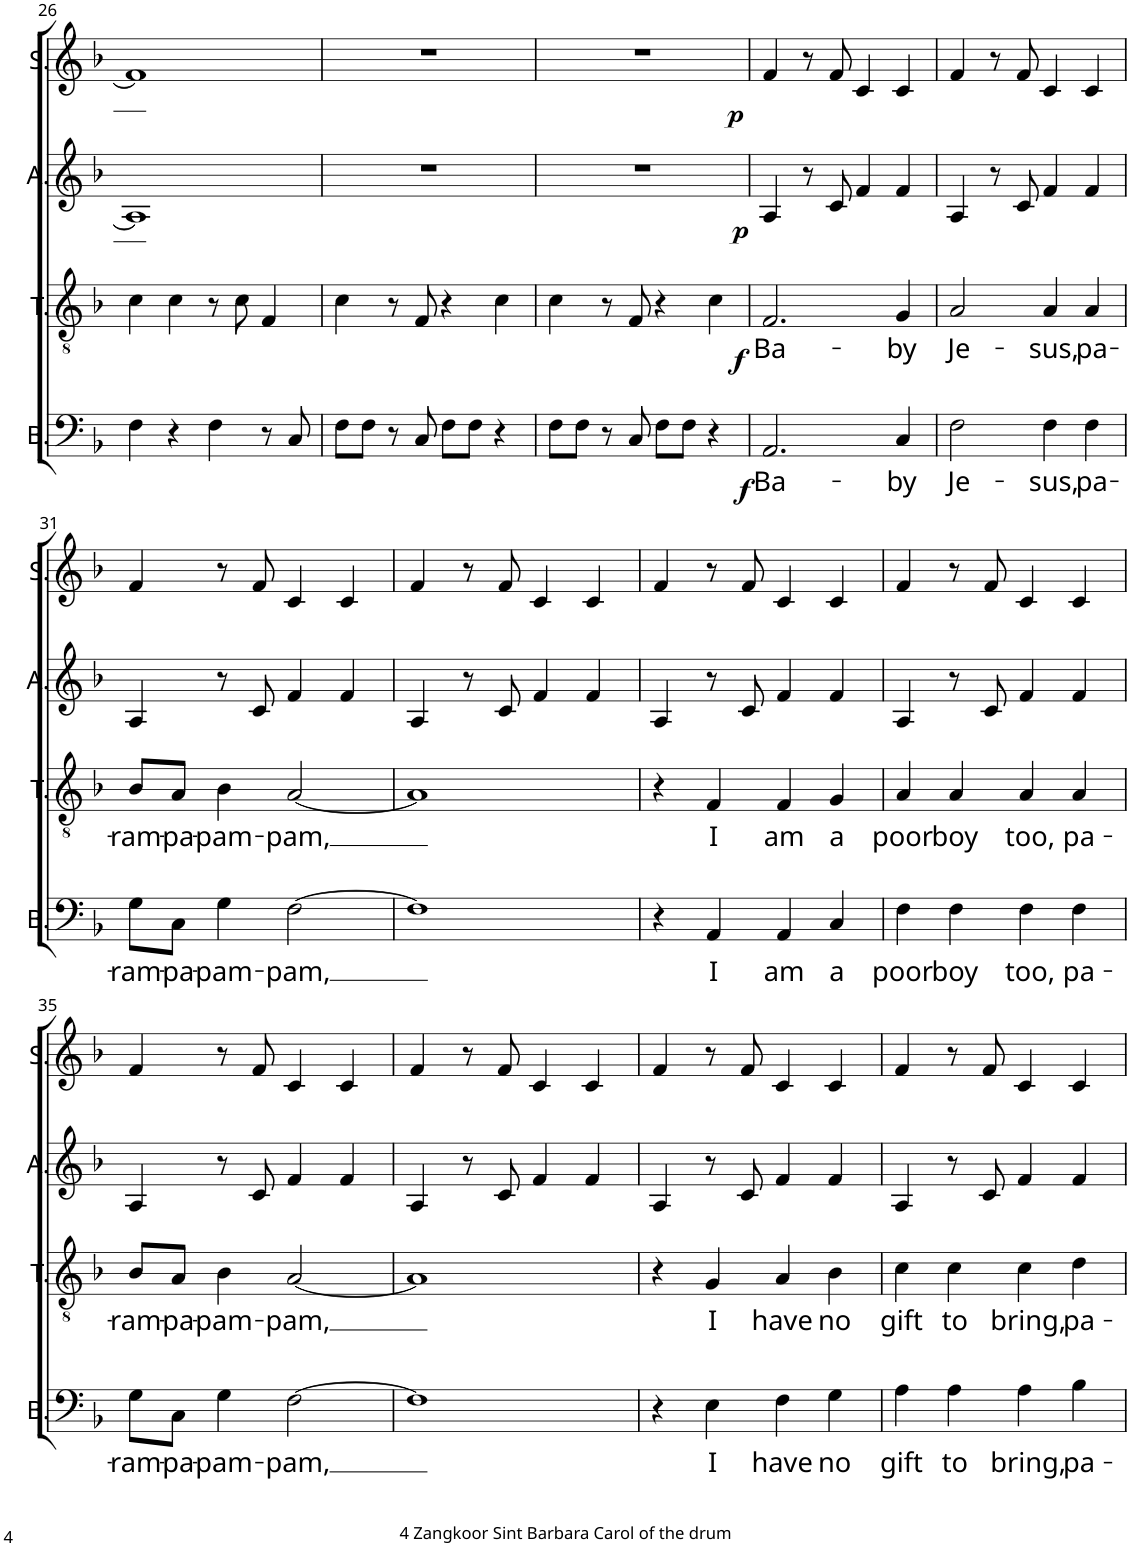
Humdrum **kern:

**kern	**text	**dynam	**kern	**text	**dynam	**kern	**dynam	**kern	**dynam
*part4	*part4	*part4	*part3	*part3	*part3	*part2	*part2	*part1	*part1
*staff4	*staff4	*staff4	*staff3	*staff3	*staff3	*staff2	*staff2	*staff1	*staff1
*I"Bass	*	*	*I"Tenor	*	*	*I"Alto	*	*I"Soprano	*
*I'B.	*	*	*I'T.	*	*	*I'A.	*	*I'S.	*
!!LO:PB:g=z
*clefF4	*	*	*clefGv2	*	*	*clefG2	*	*clefG2	*
*k[b-]	*	*	*k[b-]	*	*	*k[b-]	*	*k[b-]	*
*M4/4	*	*	*M4/4	*	*	*M4/4	*	*M4/4	*
=26	=26	=26	=26	=26	=26	=26	=26	=26	=26
4F\	.	.	4c\	.	.	1A]	.	1f]	.
4r	.	.	4c\	.	.	.	.	.	.
4F\	.	.	8r	.	.	.	.	.	.
.	.	.	8c\	.	.	.	.	.	.
8r	.	.	4F/	.	.	.	.	.	.
8C/	.	.	.	.	.	.	.	.	.
=27	=27	=27	=27	=27	=27	=27	=27	=27	=27
8F\L	.	.	4c\	.	.	1r	.	1r	.
8F\J	.	.	.	.	.	.	.	.	.
8r	.	.	8r	.	.	.	.	.	.
8C/	.	.	8F/	.	.	.	.	.	.
8F\L	.	.	4r	.	.	.	.	.	.
8F\J	.	.	.	.	.	.	.	.	.
4r	.	.	4c\	.	.	.	.	.	.
=28	=28	=28	=28	=28	=28	=28	=28	=28	=28
8F\L	.	.	4c\	.	.	1r	.	1r	.
8F\J	.	.	.	.	.	.	.	.	.
8r	.	.	8r	.	.	.	.	.	.
8C/	.	.	8F/	.	.	.	.	.	.
8F\L	.	.	4r	.	.	.	.	.	.
8F\J	.	.	.	.	.	.	.	.	.
4r	.	.	4c\	.	.	.	.	.	.
=29	=29	=29	=29	=29	=29	=29	=29	=29	=29
!	!LO:LY:b	!LO:DY:b	!	!LO:LY:b	!LO:DY:b	!	!LO:DY:b	!	!LO:DY:b
2.AA/	Ba-	f	2.F/	Ba-	f	4A/	p	4f/	p
.	.	.	.	.	.	8r	.	8r	.
.	.	.	.	.	.	8c/	.	8f/	.
.	.	.	.	.	.	4f/	.	4c/	.
!	!LO:LY:b	!	!	!LO:LY:b	!	!	!	!	!
4C/	-by	.	4G/	-by	.	4f/	.	4c/	.
=30	=30	=30	=30	=30	=30	=30	=30	=30	=30
!	!LO:LY:b	!	!	!LO:LY:b	!	!	!	!	!
2F\	Je-	.	2A/	Je-	.	4A/	.	4f/	.
.	.	.	.	.	.	8r	.	8r	.
.	.	.	.	.	.	8c/	.	8f/	.
!	!LO:LY:b	!	!	!LO:LY:b	!	!	!	!	!
4F\	-sus,	.	4A/	-sus,	.	4f/	.	4c/	.
!	!LO:LY:b	!	!	!LO:LY:b	!	!	!	!	!
4F\	pa-	.	4A/	pa-	.	4f/	.	4c/	.
!!LO:LB:g=z
=31	=31	=31	=31	=31	=31	=31	=31	=31	=31
!	!LO:LY:b	!	!	!LO:LY:b	!	!	!	!	!
8G\L	-ram-	.	8B-/L	-ram-	.	4A/	.	4f/	.
!	!LO:LY:b	!	!	!LO:LY:b	!	!	!	!	!
8C\J	-pa-	.	8A/J	-pa-	.	.	.	.	.
!	!LO:LY:b	!	!	!LO:LY:b	!	!	!	!	!
4G\	-pam-	.	4B-\	-pam-	.	8r	.	8r	.
.	.	.	.	.	.	8c/	.	8f/	.
!	!LO:LY:b	!	!	!LO:LY:b	!	!	!	!	!
[2F\	-pam,	.	[2A/	-pam,	.	4f/	.	4c/	.
.	.	.	.	.	.	4f/	.	4c/	.
=32	=32	=32	=32	=32	=32	=32	=32	=32	=32
1F]	.	.	1A]	.	.	4A/	.	4f/	.
.	.	.	.	.	.	8r	.	8r	.
.	.	.	.	.	.	8c/	.	8f/	.
.	.	.	.	.	.	4f/	.	4c/	.
.	.	.	.	.	.	4f/	.	4c/	.
=33	=33	=33	=33	=33	=33	=33	=33	=33	=33
4r	.	.	4r	.	.	4A/	.	4f/	.
!	!LO:LY:b	!	!	!LO:LY:b	!	!	!	!	!
4AA/	I	.	4F/	I	.	8r	.	8r	.
.	.	.	.	.	.	8c/	.	8f/	.
!	!LO:LY:b	!	!	!LO:LY:b	!	!	!	!	!
4AA/	am	.	4F/	am	.	4f/	.	4c/	.
!	!LO:LY:b	!	!	!LO:LY:b	!	!	!	!	!
4C/	a	.	4G/	a	.	4f/	.	4c/	.
=34	=34	=34	=34	=34	=34	=34	=34	=34	=34
!	!LO:LY:b	!	!	!LO:LY:b	!	!	!	!	!
4F\	poor	.	4A/	poor	.	4A/	.	4f/	.
!	!LO:LY:b	!	!	!LO:LY:b	!	!	!	!	!
4F\	boy	.	4A/	boy	.	8r	.	8r	.
.	.	.	.	.	.	8c/	.	8f/	.
!	!LO:LY:b	!	!	!LO:LY:b	!	!	!	!	!
4F\	too,	.	4A/	too,	.	4f/	.	4c/	.
!	!LO:LY:b	!	!	!LO:LY:b	!	!	!	!	!
4F\	pa-	.	4A/	pa-	.	4f/	.	4c/	.
!!LO:LB:g=z
=35	=35	=35	=35	=35	=35	=35	=35	=35	=35
!	!LO:LY:b	!	!	!LO:LY:b	!	!	!	!	!
8G\L	-ram-	.	8B-/L	-ram-	.	4A/	.	4f/	.
!	!LO:LY:b	!	!	!LO:LY:b	!	!	!	!	!
8C\J	-pa-	.	8A/J	-pa-	.	.	.	.	.
!	!LO:LY:b	!	!	!LO:LY:b	!	!	!	!	!
4G\	-pam-	.	4B-\	-pam-	.	8r	.	8r	.
.	.	.	.	.	.	8c/	.	8f/	.
!	!LO:LY:b	!	!	!LO:LY:b	!	!	!	!	!
[2F\	-pam,	.	[2A/	-pam,	.	4f/	.	4c/	.
.	.	.	.	.	.	4f/	.	4c/	.
=36	=36	=36	=36	=36	=36	=36	=36	=36	=36
1F]	.	.	1A]	.	.	4A/	.	4f/	.
.	.	.	.	.	.	8r	.	8r	.
.	.	.	.	.	.	8c/	.	8f/	.
.	.	.	.	.	.	4f/	.	4c/	.
.	.	.	.	.	.	4f/	.	4c/	.
=37	=37	=37	=37	=37	=37	=37	=37	=37	=37
4r	.	.	4r	.	.	4A/	.	4f/	.
!	!LO:LY:b	!	!	!LO:LY:b	!	!	!	!	!
4E\	I	.	4G/	I	.	8r	.	8r	.
.	.	.	.	.	.	8c/	.	8f/	.
!	!LO:LY:b	!	!	!LO:LY:b	!	!	!	!	!
4F\	have	.	4A/	have	.	4f/	.	4c/	.
!	!LO:LY:b	!	!	!LO:LY:b	!	!	!	!	!
4G\	no	.	4B-\	no	.	4f/	.	4c/	.
=38	=38	=38	=38	=38	=38	=38	=38	=38	=38
!	!LO:LY:b	!	!	!LO:LY:b	!	!	!	!	!
4A\	gift	.	4c\	gift	.	4A/	.	4f/	.
!	!LO:LY:b	!	!	!LO:LY:b	!	!	!	!	!
4A\	to	.	4c\	to	.	8r	.	8r	.
.	.	.	.	.	.	8c/	.	8f/	.
!	!LO:LY:b	!	!	!LO:LY:b	!	!	!	!	!
4A\	bring,	.	4c\	bring,	.	4f/	.	4c/	.
!	!LO:LY:b	!	!	!LO:LY:b	!	!	!	!	!
4B-\	pa-	.	4d\	pa-	.	4f/	.	4c/	.
=	=	=	=	=	=	=	=	=	=
*-	*-	*-	*-	*-	*-	*-	*-	*-	*-
